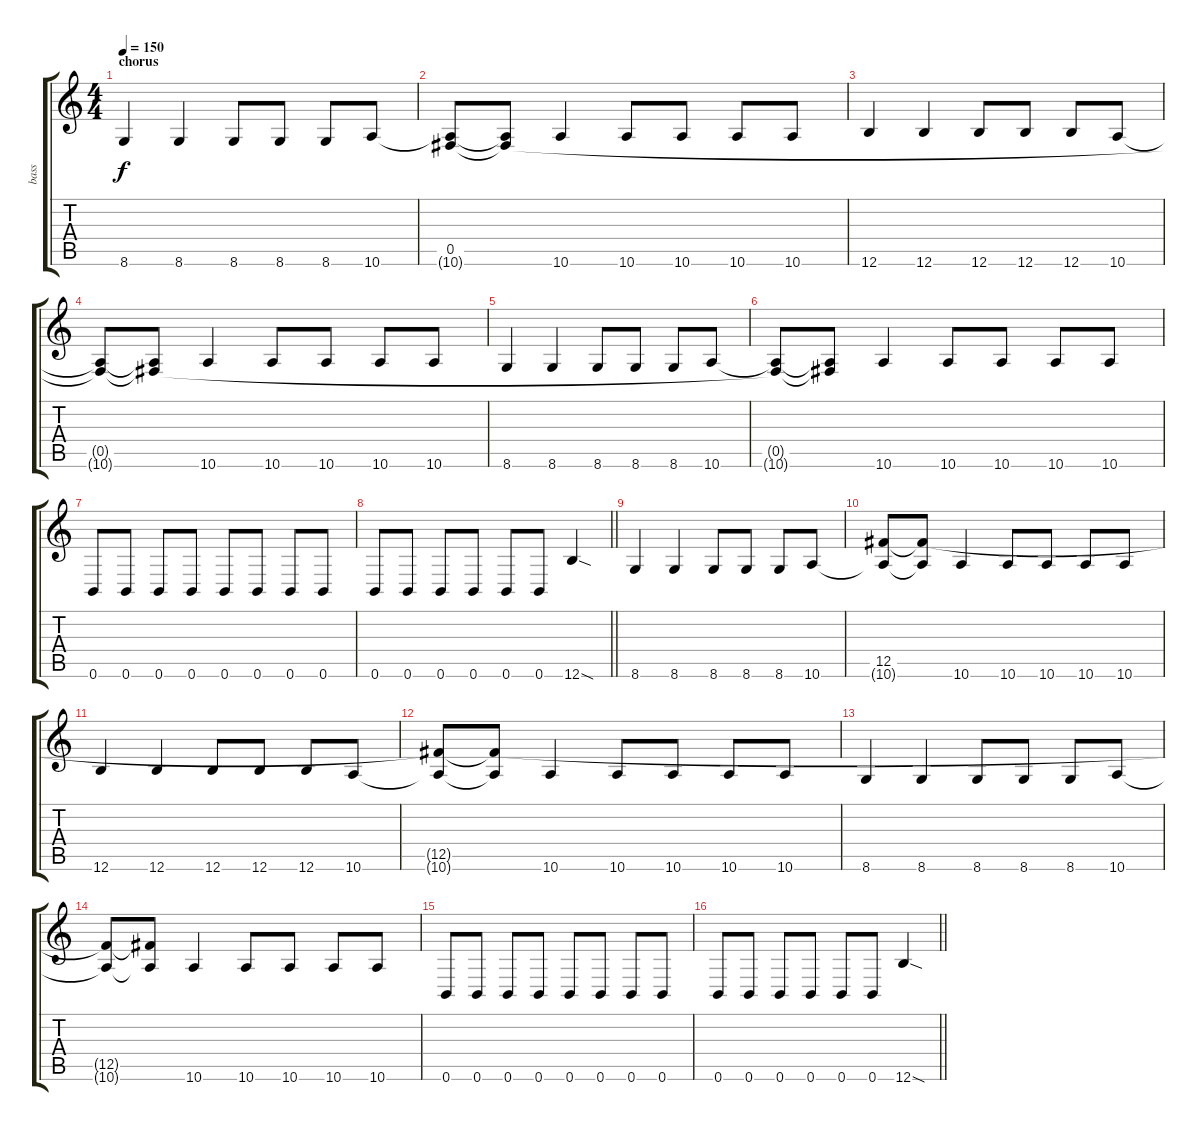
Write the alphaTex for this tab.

\track ("bass" "bass") {instrument electricbassfinger}
\staff {score tabs}
\tuning (Db4 Ab3 E3 B2 Gb2 B1) {hide}
\ts (4 4)
\section ("" "chorus")
\tempo 150
\clef g2
\ks c
8.6.4{dy f} 8.6.4 8.6.8 8.6.8 8.6.8 10.6.8 |
(0.5{t} 10.6{t}).8 (0.5{t} 10.6{t}).8 10.6.4 10.6.8 10.6.8 10.6.8 10.6.8 |
12.6.4 12.6.4 12.6.8 12.6.8 12.6.8 10.6.8 |
(0.5{t} 10.6{t}).8 (0.5{t} 10.6{t}).8 10.6.4 10.6.8 10.6.8 10.6.8 10.6.8 |
8.6.4 8.6.4 8.6.8 8.6.8 8.6.8 10.6.8 |
(0.5{t} 10.6{t}).8 (0.5{t} 10.6{t}).8 10.6.4 10.6.8 10.6.8 10.6.8 10.6.8 |
0.6.8 0.6.8 0.6.8 0.6.8 0.6.8 0.6.8 0.6.8 0.6.8 |
\barLineRight lightlight
0.6.8 0.6.8 0.6.8 0.6.8 0.6.8 0.6.8 12.6{sod}.4 |
8.6.4 8.6.4 8.6.8 8.6.8 8.6.8 10.6.8 |
(12.5 10.6{t}).8 (12.5{t} 10.6{t}).8 10.6.4 10.6.8 10.6.8 10.6.8 10.6.8 |
12.6.4 12.6.4 12.6.8 12.6.8 12.6.8 10.6.8 |
(12.5{t} 10.6{t}).8 (12.5{t} 10.6{t}).8 10.6.4 10.6.8 10.6.8 10.6.8 10.6.8 |
8.6.4 8.6.4 8.6.8 8.6.8 8.6.8 10.6.8 |
(12.5{t} 10.6{t}).8 (12.5{t} 10.6{t}).8 10.6.4 10.6.8 10.6.8 10.6.8 10.6.8 |
0.6.8 0.6.8 0.6.8 0.6.8 0.6.8 0.6.8 0.6.8 0.6.8 |
\barLineRight lightlight
0.6.8 0.6.8 0.6.8 0.6.8 0.6.8 0.6.8 12.6{sod}.4
